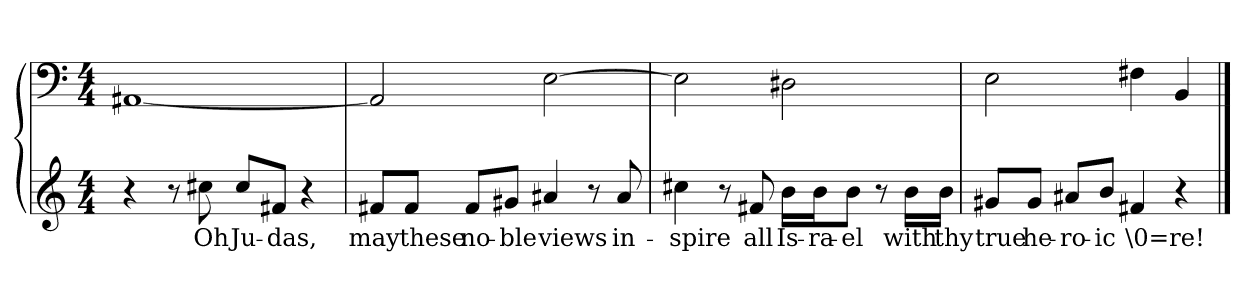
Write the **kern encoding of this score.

**kern	**text	**kern
*part1	*part1	*part1
*staff2	*staff2	*staff1
*clefG2	*	*clefF4
*k[]	*	*k[]
*a:	*	*a:
*M4/4	*	*M4/4
=1	=1	=1
4r	.	[1AA#X/
8r	.	.
8cc#X\	Oh	.
8cc#/L	Ju-	.
8f#X/J	-das,	.
4r	.	.
=2	=2	=2
8f#X/L	may	2AA#/]
8f#/J	these	.
8f#/L	no-	.
8g#X/J	-ble	.
4a#X/	views	[2E\
8r	.	.
8a#/	in-	.
=3	=3	=3
4cc#X\	-spire	2E\]
8r	.	.
8f#X/	all	.
16b\LL	Is-	2D#X\
16b\J	-ra-	.
8b\J	-el	.
8r	.	.
16b\LL	with	.
16b\JJ	thy	.
=4	=4	=4
8g#X/L	true	2E\
8g#/J	he-	.
8a#X/L	-ro-	.
8b/J	-ic	.
4f#X/	\0=re!	4F#X\
4r	.	4BB/
==	==	==
*-	*-	*-
